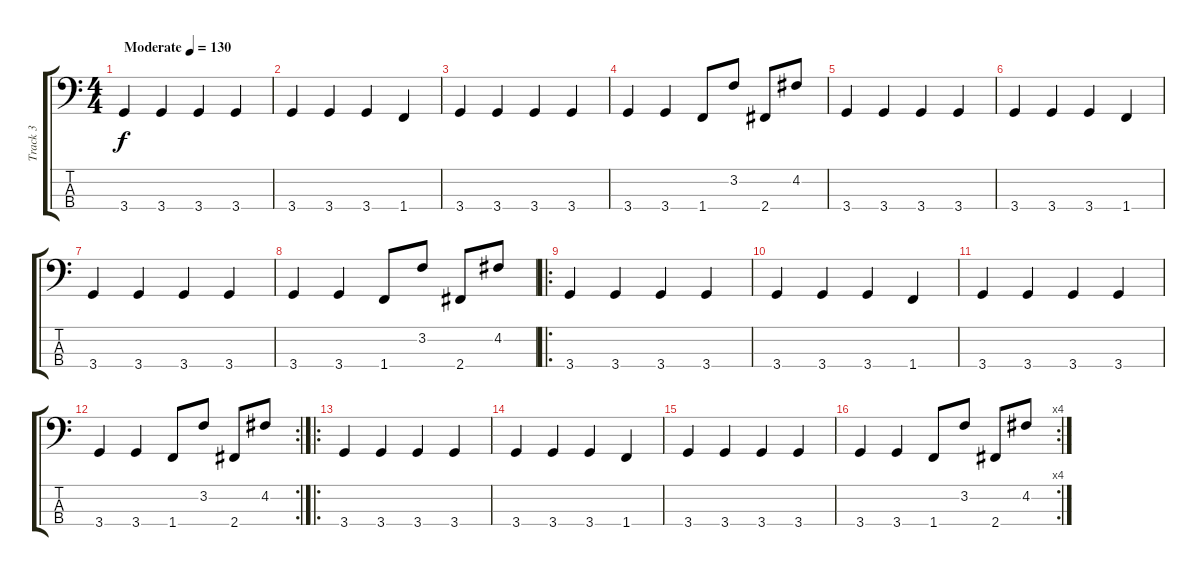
\track ("Track 3" "Track 3") {instrument synthbass1}
\staff {score tabs}
\tuning (G2 D2 A1 E1) {hide}
\ts (4 4)
\tempo (130 "Moderate")
\clef f4
\ks c
3.4.4{dy f instrument synthbass1} 3.4.4 3.4.4 3.4.4 |
3.4.4 3.4.4 3.4.4 1.4.4 |
3.4.4 3.4.4 3.4.4 3.4.4 |
3.4.4 3.4.4 1.4.8 3.2.8 2.4.8 4.2.8 |
3.4.4 3.4.4 3.4.4 3.4.4 |
3.4.4 3.4.4 3.4.4 1.4.4 |
3.4.4 3.4.4 3.4.4 3.4.4 |
3.4.4 3.4.4 1.4.8 3.2.8 2.4.8 4.2.8 |
\ro
3.4.4 3.4.4 3.4.4 3.4.4 |
3.4.4 3.4.4 3.4.4 1.4.4 |
3.4.4 3.4.4 3.4.4 3.4.4 |
\rc 2
3.4.4 3.4.4 1.4.8 3.2.8 2.4.8 4.2.8 |
\ro
3.4.4 3.4.4 3.4.4 3.4.4 |
3.4.4 3.4.4 3.4.4 1.4.4 |
3.4.4 3.4.4 3.4.4 3.4.4 |
\rc 4
3.4.4 3.4.4 1.4.8 3.2.8 2.4.8 4.2.8
